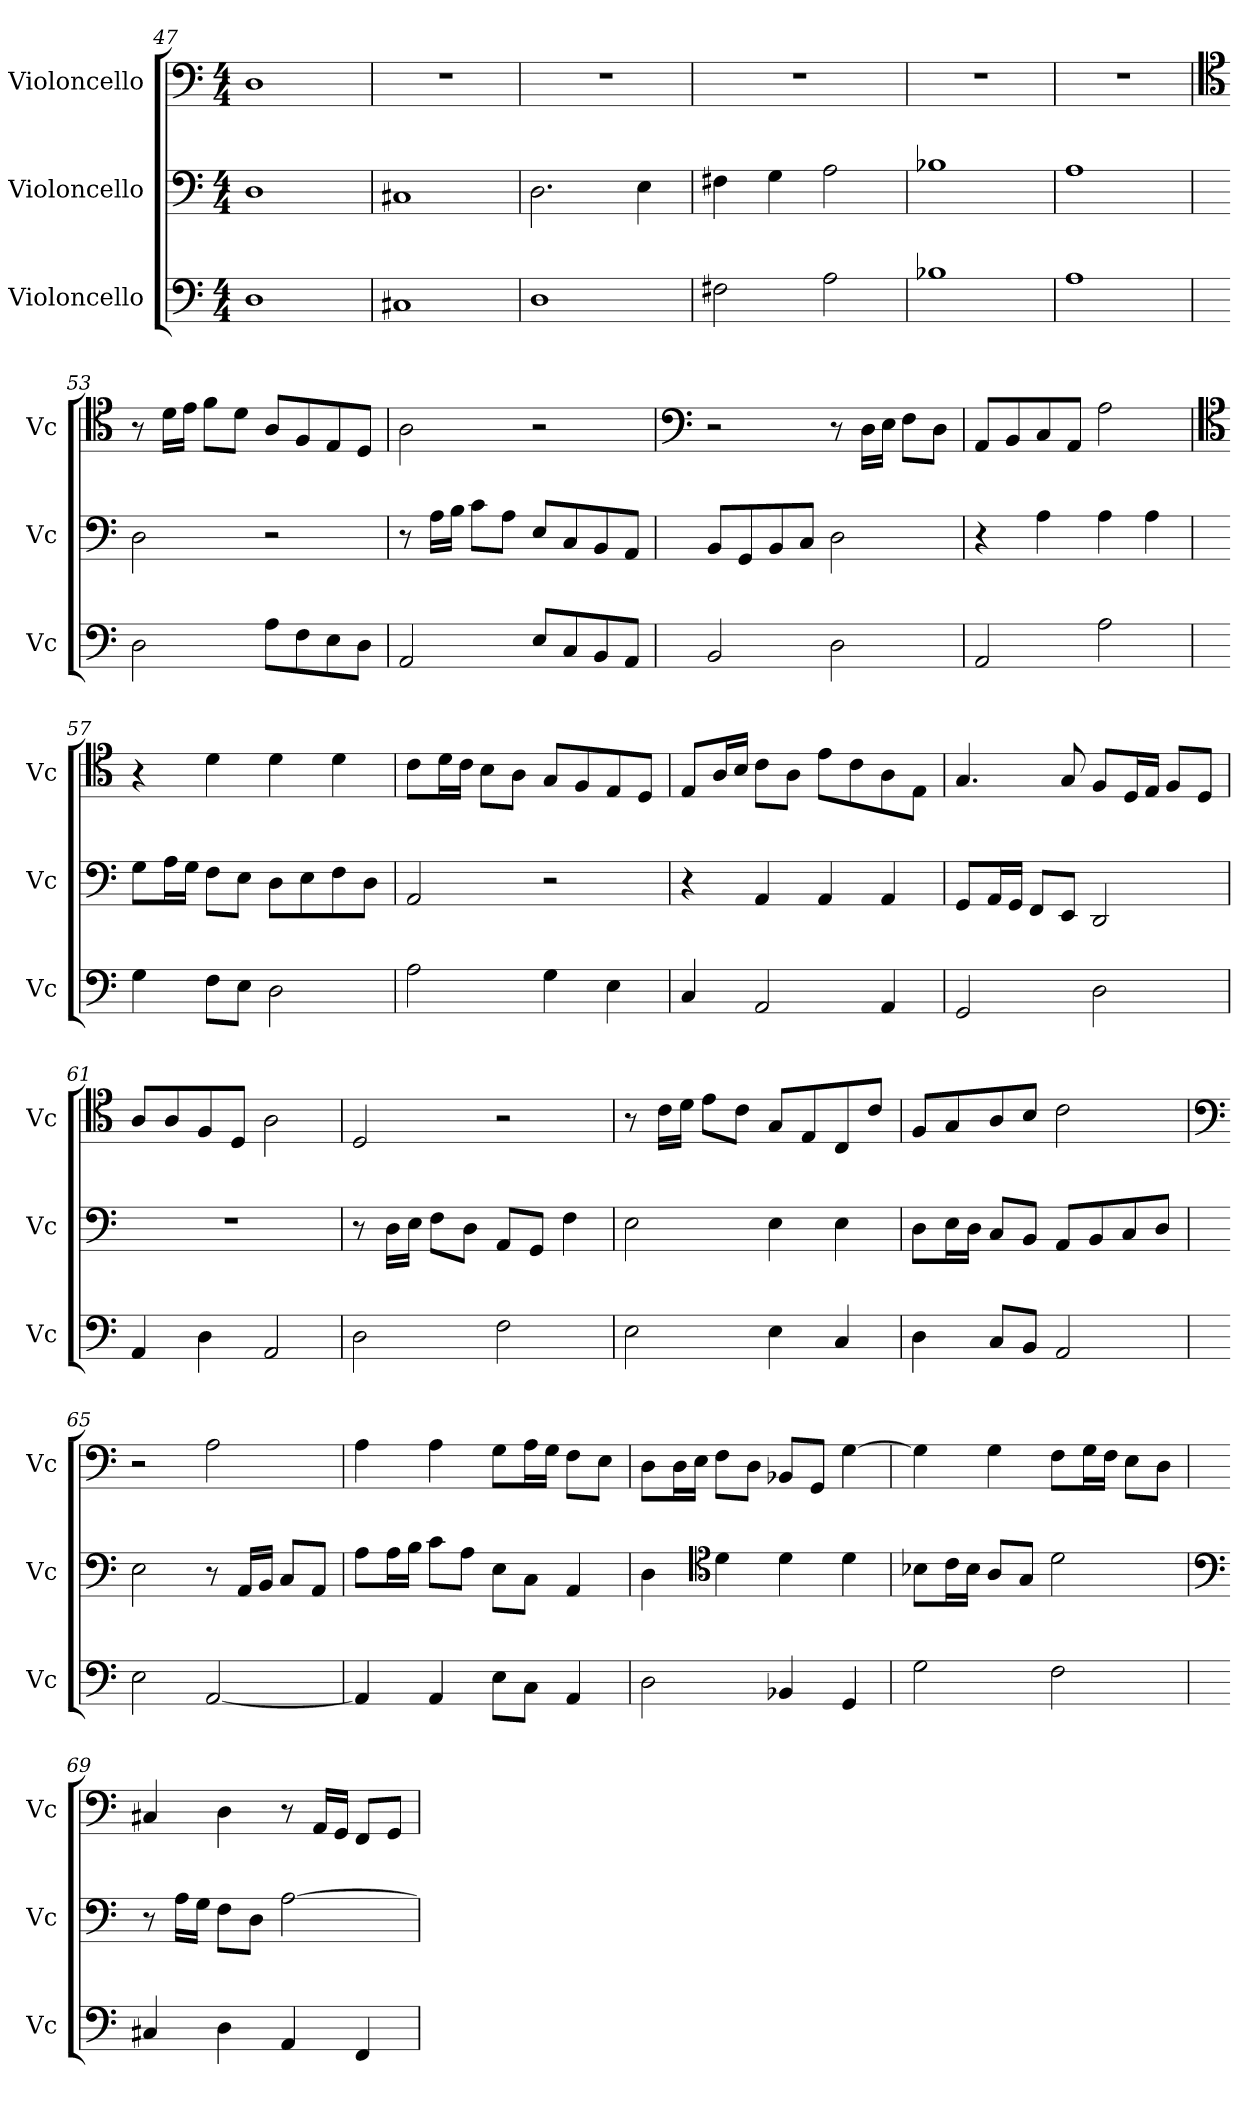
**kern	**kern	**kern
*part3	*part2	*part1
*staff3	*staff2	*staff1
*I"Violoncello	*I"Violoncello	*I"Violoncello
*I'Vc	*I'Vc	*I'Vc
*clefF4	*clefF4	*clefF4
*k[]	*k[]	*k[]
*M4/4	*M4/4	*M4/4
=47	=47	=47
1D	1D	1D
=48	=48	=48
1C#X	1C#X	1r
=49	=49	=49
1D	2.D\	1r
.	4E\	.
=50	=50	=50
2F#X\	4F#X\	1r
.	4G\	.
2A\	2A\	.
=51	=51	=51
1B-X	1B-X	1r
=52	=52	=52
1A	1A	1r
=53	=53	=53
*	*	*clefC4
2D\	2D\	8r
.	.	16d\LL
.	.	16e\JJ
.	.	8f\L
.	.	8d\J
8A\L	2r	8A/L
8F\	.	8F/
8E\	.	8E/
8D\J	.	8D/J
=54	=54	=54
2AA/	8r	2A\
.	16A\LL	.
.	16B\JJ	.
.	8c\L	.
.	8A\J	.
8E/L	8E/L	2r
8C/	8C/	.
8BB/	8BB/	.
8AA/J	8AA/J	.
=55	=55	=55
*	*	*clefF4
2BB/	8BB/L	2r
.	8GG/	.
.	8BB/	.
.	8C/J	.
2D\	2D\	8r
.	.	16D\LL
.	.	16E\JJ
.	.	8F\L
.	.	8D\J
=56	=56	=56
2AA/	4r	8AA/L
.	.	8BB/
.	4A\	8C/
.	.	8AA/J
2A\	4A\	2A\
.	4A\	.
=57	=57	=57
*	*	*clefC4
4G\	8G\L	4r
.	16A\L	.
.	16G\JJ	.
8F\L	8F\L	4d\
8E\J	8E\J	.
2D\	8D\L	4d\
.	8E\	.
.	8F\	4d\
.	8D\J	.
=58	=58	=58
2A\	2AA/	8c\L
.	.	16d\L
.	.	16c\JJ
.	.	8B\L
.	.	8A\J
4G\	2r	8G/L
.	.	8F/
4E\	.	8E/
.	.	8D/J
=59	=59	=59
4C/	4r	8E/L
.	.	16A/L
.	.	16B/JJ
2AA/	4AA/	8c\L
.	.	8A\J
.	4AA/	8e\L
.	.	8c\
4AA/	4AA/	8A\
.	.	8E\J
=60	=60	=60
2GG/	8GG/L	4.G/
.	16AA/L	.
.	16GG/JJ	.
.	8FF/L	.
.	8EE/J	8G/
2D\	2DD/	8F/L
.	.	16D/L
.	.	16E/JJ
.	.	8F/L
.	.	8D/J
=61	=61	=61
4AA/	1r	8A/L
.	.	8A/
4D\	.	8F/
.	.	8D/J
2AA/	.	2A\
=62	=62	=62
2D\	8r	2D/
.	16D\LL	.
.	16E\JJ	.
.	8F\L	.
.	8D\J	.
2F\	8AA/L	2r
.	8GG/J	.
.	4F\	.
=63	=63	=63
2E\	2E\	8r
.	.	16c\LL
.	.	16d\JJ
.	.	8e\L
.	.	8c\J
4E\	4E\	8G/L
.	.	8E/
4C/	4E\	8C/
.	.	8c/J
=64	=64	=64
4D\	8D\L	8F/L
.	16E\L	8G/
.	16D\JJ	.
8C/L	8C/L	8A/
8BB/J	8BB/J	8B/J
2AA/	8AA/L	2c\
.	8BB/	.
.	8C/	.
.	8D/J	.
=65	=65	=65
*	*	*clefF4
2E\	2E\	2r
[2AA/	8r	2A\
.	16AA/LL	.
.	16BB/JJ	.
.	8C/L	.
.	8AA/J	.
=66	=66	=66
4AA/]	8A\L	4A\
.	16A\L	.
.	16B\JJ	.
4AA/	8c\L	4A\
.	8A\J	.
8E\L	8E\L	8G\L
8C\J	8C\J	16A\L
.	.	16G\JJ
4AA/	4AA/	8F\L
.	.	8E\J
=67	=67	=67
2D\	4D\	8D\L
.	.	16D\L
.	.	16E\JJ
*	*clefC4	*
.	4d\	8F\L
.	.	8D\J
4BB-X/	4d\	8BB-X/L
.	.	8GG/J
4GG/	4d\	[4G\
=68	=68	=68
2G\	8B-X\L	4G\]
.	16c\L	.
.	16B-\JJ	.
.	8A/L	4G\
.	8G/J	.
2F\	2d\	8F\L
.	.	16G\L
.	.	16F\JJ
.	.	8E\L
.	.	8D\J
=69	=69	=69
*	*clefF4	*
4C#X/	8r	4C#X/
.	16A\LL	.
.	16G\JJ	.
4D\	8F\L	4D\
.	8D\J	.
4AA/	[2A\	8r
.	.	16AA/LL
.	.	16GG/JJ
4FF/	.	8FF/L
.	.	8GG/J
=	=	=
*-	*-	*-
